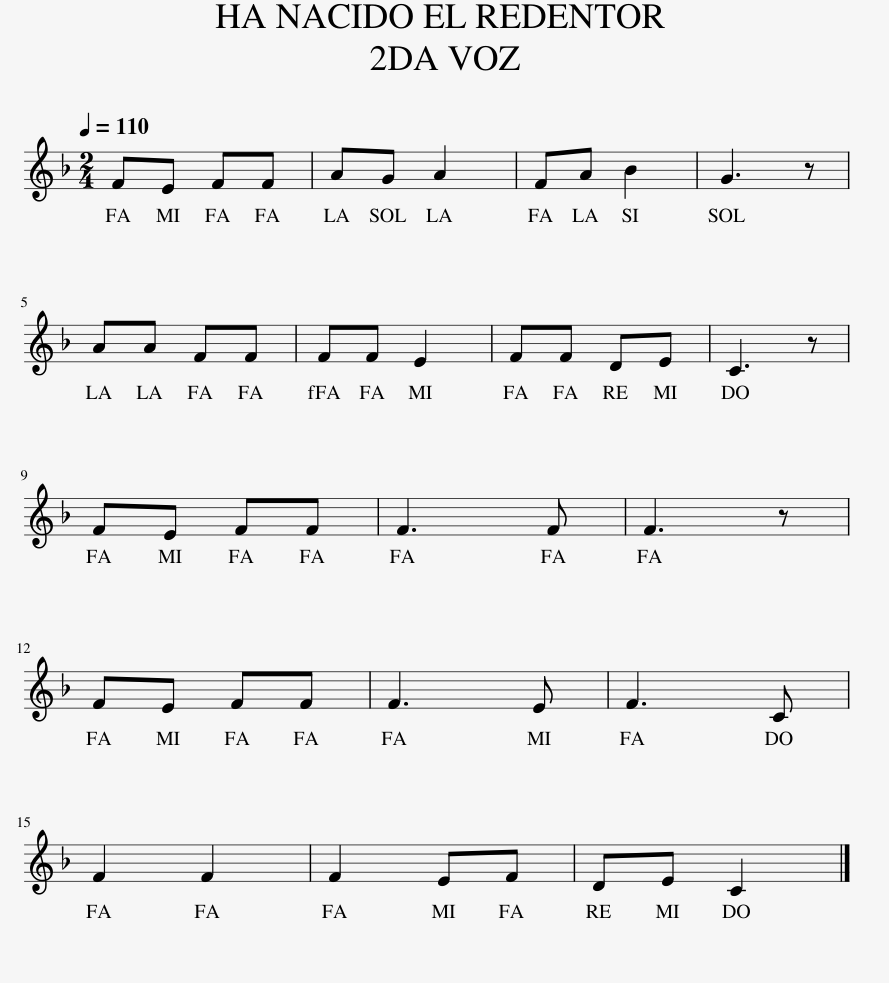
X:1
L:1/8
Q:1/4=110
M:2/4
I:linebreak $
K:F
V:1 treble
V:1
 FE FF | AG A2 | FA B2 | G3 z |$ AA FF | %5
 FF E2 | FF DE | C3 z |$ FE FF | F3 F | %10
 F3 z |$ FE FF | F3 E | F3 C |$ F2 F2 | %15
 F2 EF | DE C2 |] %17
